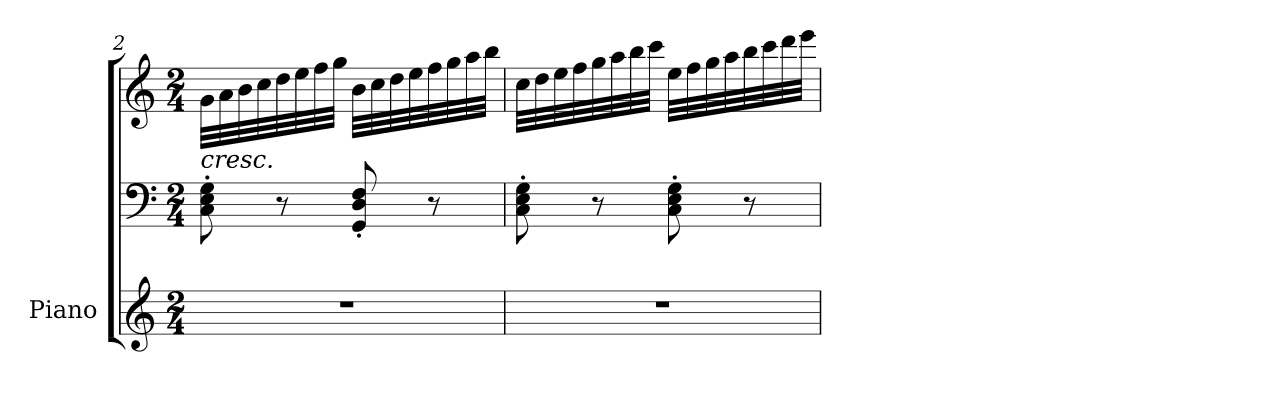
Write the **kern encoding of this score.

**kern	**kern	**kern
*part1	*part1	*part1
*staff3	*staff2	*staff1
*I"Piano	*	*
*I'Pno	*	*
*clefG2	*clefF4	*clefG2
*k[]	*k[]	*k[]
*M2/4	*M2/4	*M2/4
=2	=2	=2
!	!	!LO:TX:b:i:t=cresc.
2r	8C\' 8E\' 8G\'	32g\LLL
.	.	32a\
.	.	32b\
.	.	32cc\
.	8r	32dd\
.	.	32ee\
.	.	32ff\
.	.	32gg\JJJ
.	8GG/' 8D/' 8F/'	32b\LLL
.	.	32cc\
.	.	32dd\
.	.	32ee\
.	8r	32ff\
.	.	32gg\
.	.	32aa\
.	.	32bb\JJJ
!!LO:LB:g=z
=3	=3	=3
2r	8C\' 8E\' 8G\'	32cc\LLL
.	.	32dd\
.	.	32ee\
.	.	32ff\
.	8r	32gg\
.	.	32aa\
.	.	32bb\
.	.	32ccc\JJJ
.	8C\' 8E\' 8G\'	32ee\LLL
.	.	32ff\
.	.	32gg\
.	.	32aa\
.	8r	32bb\
.	.	32ccc\
.	.	32ddd\
.	.	32eee\JJJ
=	=	=
*-	*-	*-
